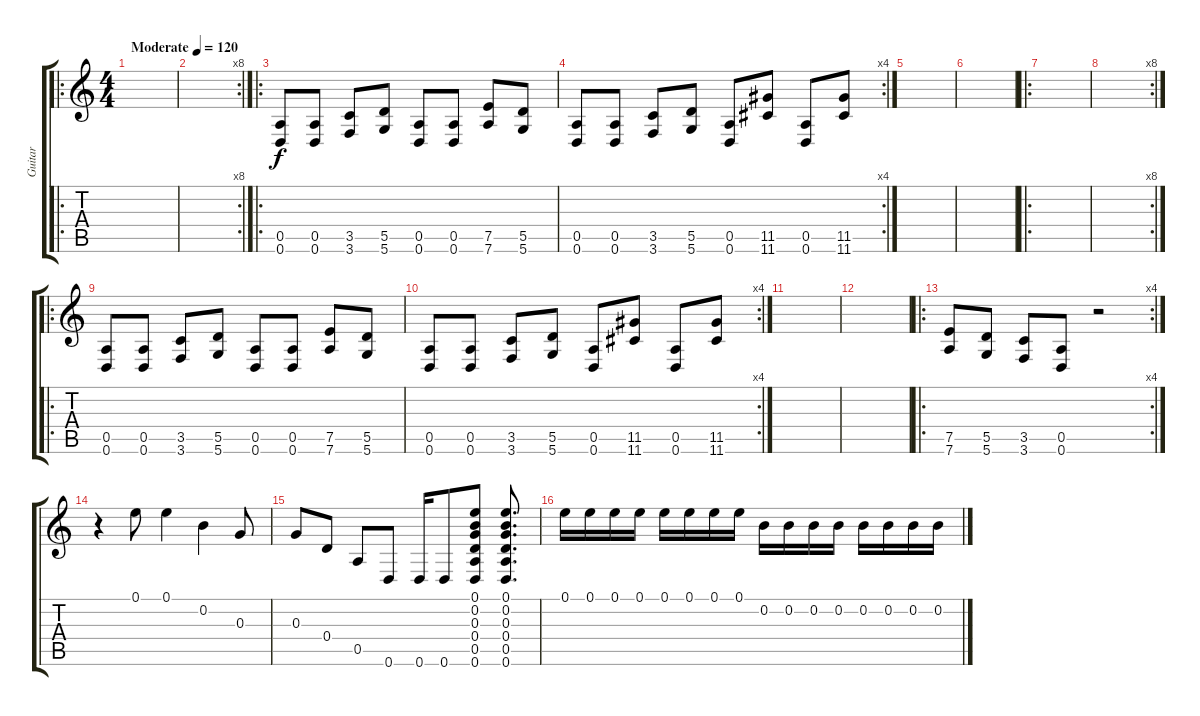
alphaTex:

\track ("Guitar" "Guitar") {instrument distortionguitar}
\staff {score tabs}
\tuning (E4 B3 G3 D3 A2 D2) {hide}
\ro
\ts (4 4)
\tempo (120 "Moderate")
\clef g2
\ks c
|
\rc 8
|
\ro
(0.5 0.6).8 (0.5 0.6).8 (3.5 3.6).8 (5.5 5.6).8 (0.5 0.6).8 (0.5 0.6).8 (7.5 7.6).8 (5.5 5.6).8 |
\rc 4
(0.5 0.6).8 (0.5 0.6).8 (3.5 3.6).8 (5.5 5.6).8 (0.5 0.6).8 (11.5 11.6).8 (0.5 0.6).8 (11.5 11.6).8 |
|
|
\ro
|
\rc 8
|
\ro
(0.5 0.6).8 (0.5 0.6).8 (3.5 3.6).8 (5.5 5.6).8 (0.5 0.6).8 (0.5 0.6).8 (7.5 7.6).8 (5.5 5.6).8 |
\rc 4
(0.5 0.6).8 (0.5 0.6).8 (3.5 3.6).8 (5.5 5.6).8 (0.5 0.6).8 (11.5 11.6).8 (0.5 0.6).8 (11.5 11.6).8 |
|
|
\ro
\rc 4
(7.5 7.6).8 (5.5 5.6).8 (3.5 3.6).8 (0.5 0.6).8 r.2 |
r.4 0.1.8 0.1.4 0.2.4 0.3.8 |
0.3.8 0.4.8 0.5.8 0.6.8 0.6.16 0.6.8 (0.1 0.2 0.3 0.4 0.5 0.6).8 (0.1 0.2 0.3 0.4 0.5 0.6).8{d} |
0.1.16 0.1.16 0.1.16 0.1.16 0.1.16 0.1.16 0.1.16 0.1.16 0.2.16 0.2.16 0.2.16 0.2.16 0.2.16 0.2.16 0.2.16 0.2.16
